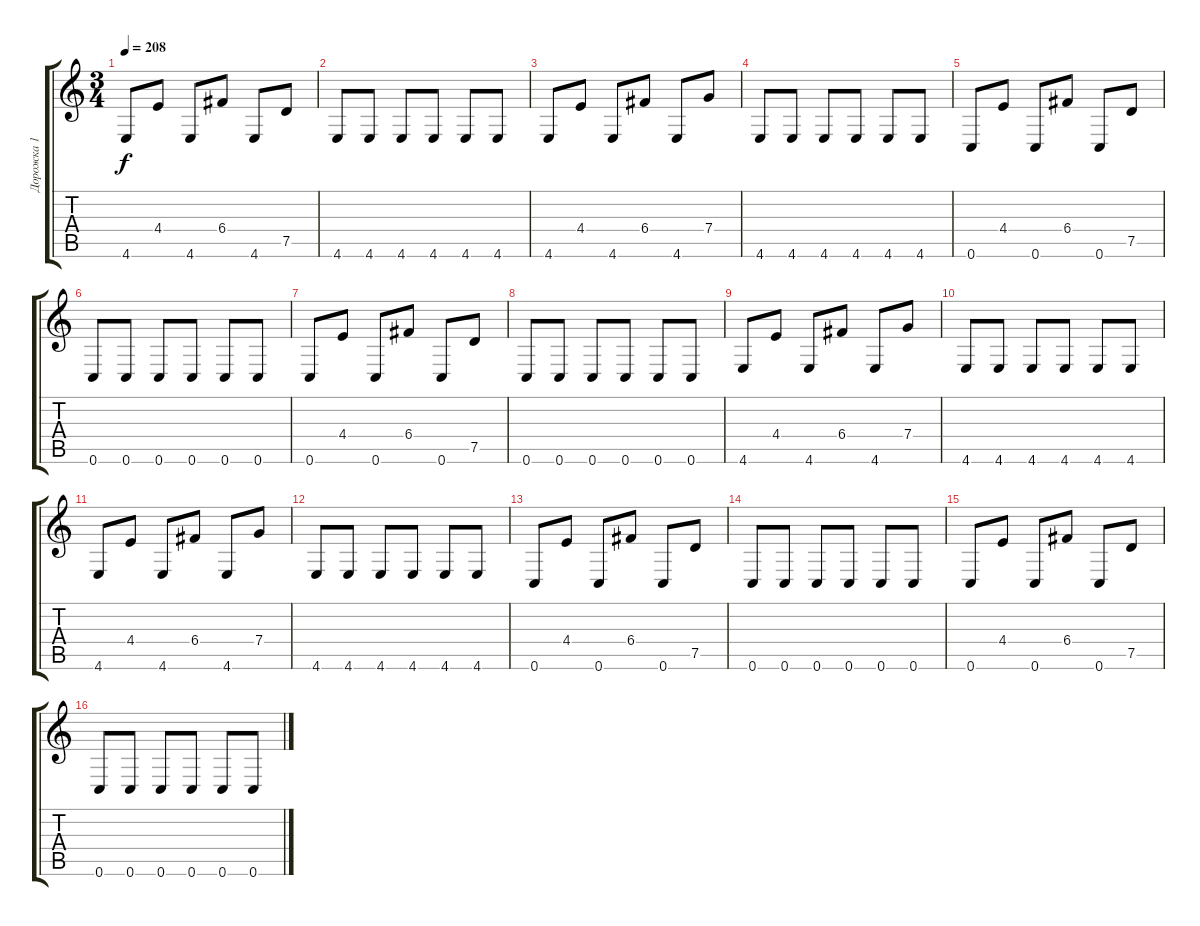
\track ("Дорожка 1" "Дорожка 1") {instrument distortionguitar}
\staff {score tabs}
\tuning (D4 A3 F3 C3 G2 C2) {hide}
\ts (3 4)
\tempo 208
\clef g2
\ks c
4.6.8{dy f} 4.4.8 4.6.8 6.4.8 4.6.8 7.5.8 |
4.6.8 4.6.8 4.6.8 4.6.8 4.6.8 4.6.8 |
4.6.8 4.4.8 4.6.8 6.4.8 4.6.8 7.4.8 |
4.6.8 4.6.8 4.6.8 4.6.8 4.6.8 4.6.8 |
0.6.8 4.4.8 0.6.8 6.4.8 0.6.8 7.5.8 |
0.6.8 0.6.8 0.6.8 0.6.8 0.6.8 0.6.8 |
0.6.8 4.4.8 0.6.8 6.4.8 0.6.8 7.5.8 |
0.6.8 0.6.8 0.6.8 0.6.8 0.6.8 0.6.8 |
4.6.8 4.4.8 4.6.8 6.4.8 4.6.8 7.4.8 |
4.6.8 4.6.8 4.6.8 4.6.8 4.6.8 4.6.8 |
4.6.8 4.4.8 4.6.8 6.4.8 4.6.8 7.4.8 |
4.6.8 4.6.8 4.6.8 4.6.8 4.6.8 4.6.8 |
0.6.8 4.4.8 0.6.8 6.4.8 0.6.8 7.5.8 |
0.6.8 0.6.8 0.6.8 0.6.8 0.6.8 0.6.8 |
0.6.8 4.4.8 0.6.8 6.4.8 0.6.8 7.5.8 |
0.6.8 0.6.8 0.6.8 0.6.8 0.6.8 0.6.8
